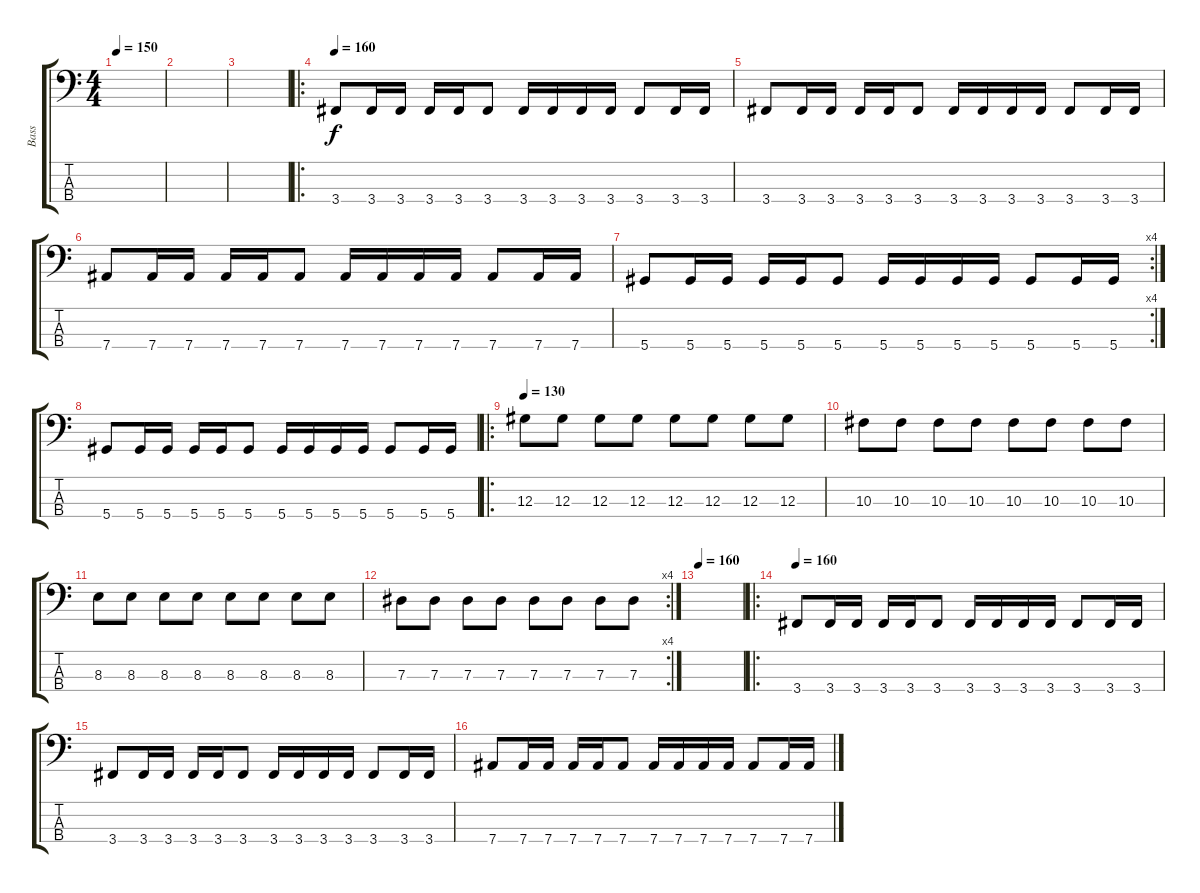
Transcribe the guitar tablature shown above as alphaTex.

\track ("Bass" "Bass") {instrument electricbasspick}
\staff {score tabs}
\tuning (Gb2 Db2 Ab1 Eb1) {hide}
\ts (4 4)
\tempo 150
\clef f4
\ks c
|
|
|
\ro
\tempo 160
3.4.8 3.4.16 3.4.16 3.4.16 3.4.16 3.4.8 3.4.16 3.4.16 3.4.16 3.4.16 3.4.8 3.4.16 3.4.16 |
3.4.8 3.4.16 3.4.16 3.4.16 3.4.16 3.4.8 3.4.16 3.4.16 3.4.16 3.4.16 3.4.8 3.4.16 3.4.16 |
7.4.8 7.4.16 7.4.16 7.4.16 7.4.16 7.4.8 7.4.16 7.4.16 7.4.16 7.4.16 7.4.8 7.4.16 7.4.16 |
\rc 4
5.4.8 5.4.16 5.4.16 5.4.16 5.4.16 5.4.8 5.4.16 5.4.16 5.4.16 5.4.16 5.4.8 5.4.16 5.4.16 |
5.4.8 5.4.16 5.4.16 5.4.16 5.4.16 5.4.8 5.4.16 5.4.16 5.4.16 5.4.16 5.4.8 5.4.16 5.4.16 |
\ro
\tempo 130
12.3.8 12.3.8 12.3.8 12.3.8 12.3.8 12.3.8 12.3.8 12.3.8 |
10.3.8 10.3.8 10.3.8 10.3.8 10.3.8 10.3.8 10.3.8 10.3.8 |
8.3.8 8.3.8 8.3.8 8.3.8 8.3.8 8.3.8 8.3.8 8.3.8 |
\rc 4
7.3.8 7.3.8 7.3.8 7.3.8 7.3.8 7.3.8 7.3.8 7.3.8 |
\tempo 160
|
\ro
\tempo 160
3.4.8 3.4.16 3.4.16 3.4.16 3.4.16 3.4.8 3.4.16 3.4.16 3.4.16 3.4.16 3.4.8 3.4.16 3.4.16 |
3.4.8 3.4.16 3.4.16 3.4.16 3.4.16 3.4.8 3.4.16 3.4.16 3.4.16 3.4.16 3.4.8 3.4.16 3.4.16 |
7.4.8 7.4.16 7.4.16 7.4.16 7.4.16 7.4.8 7.4.16 7.4.16 7.4.16 7.4.16 7.4.8 7.4.16 7.4.16
